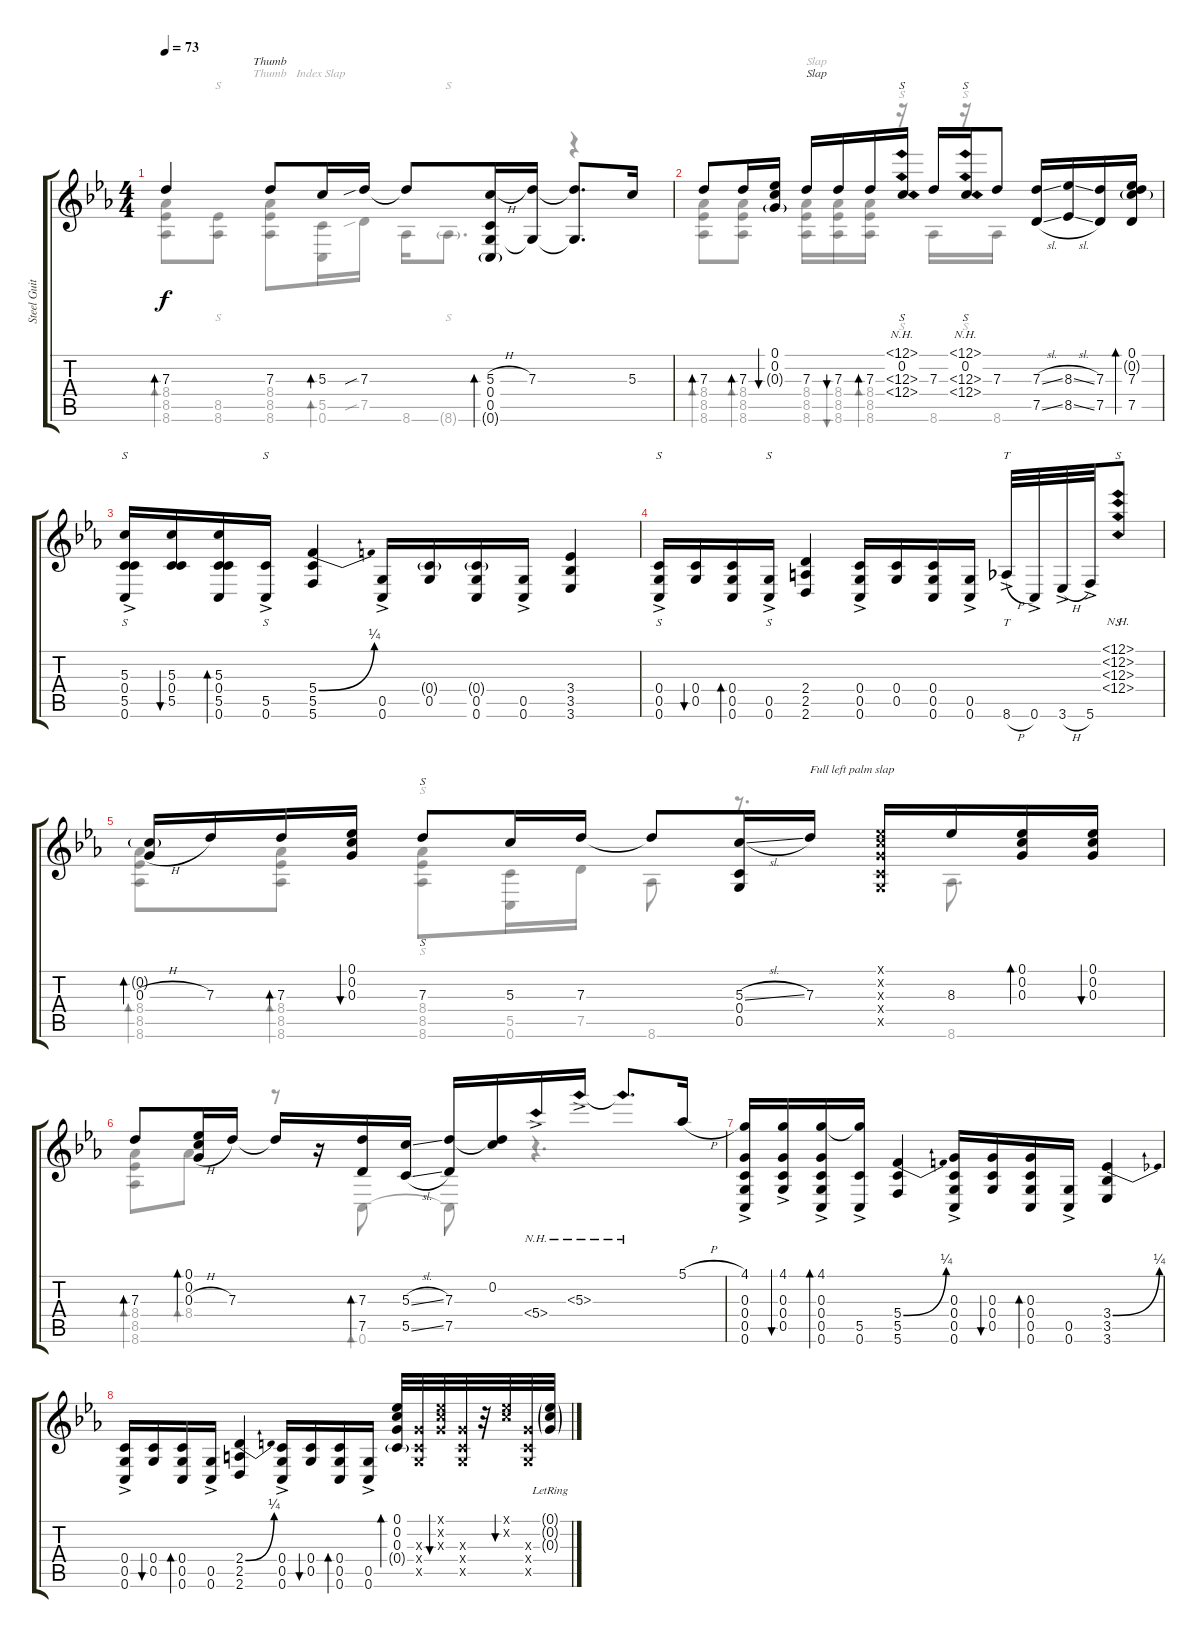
\track ("Steel Guitar" "Steel Guit") {instrument acousticguitarsteel}
\staff {score tabs}
\tuning (Eb4 C4 G3 C3 G2 C2) {hide}
\voice
\ts (4 4)
\tempo 73
\clef g2
\ks cminor
7.3.4{bd 30 txt "                             Thumb" dy f} 7.3.8 5.3.16{bd 30} 7.3{sib}.16 7.3{t}.8 (5.3{h} 0.4 0.5 0.6{g}).16{bd 30} (7.3 0.5{t}).16 (7.3{t} 0.5{t}).8{d} 5.3.16 |
7.3.8{bd 30} 7.3.16{bd 30} (0.1 0.2 0.3{g}).16{bu 30} 7.3.16{txt "Slap"} 7.3.16{bu 30} 7.3.16{bd 30} (12.1{nh} 0.2 12.3{nh} 12.4{nh}).16{s} 7.3.16 (12.1{nh} 0.2 12.3{nh} 12.4{nh}).16{s} 7.3.8 (7.3{sl} 7.5{sl}).16 (8.3{sl} 8.5{sl}).16 (7.3 7.5).16 (0.1 0.2{g} 7.3 7.5).16{bd 30} |
(5.3{ac} 0.4 5.5{ac} 0.6).16{s} (5.3 0.4 5.5).16{bu 30} (5.3 0.4 5.5 0.6).16{bd 30} (5.5 0.6{ac}).16{s} (5.4{be (bend 0 0 60 1)} 5.5 5.6).4 (0.5{ac} 0.6).16 (0.4{g} 0.5).16 (0.4{g} 0.5 0.6).16 (0.5 0.6{ac}).16 (3.4 3.5 3.6).4 |
(0.4 0.5{ac} 0.6).16{s} (0.4 0.5).16{bu 30} (0.4 0.5 0.6).16{bd 30} (0.5 0.6{ac}).16{s} (2.4 2.5 2.6).4 (0.4 0.5{ac} 0.6).16 (0.4 0.5).16 (0.4 0.5 0.6).16 (0.5 0.6{ac}).16 8.6{h ac}.32{tt} 0.6{ac}.32 3.6{h ac}.32 5.6{ac}.32 (12.1{nh} 12.2{nh} 12.3{nh} 12.4{nh}).8{s} |
(0.2{g} 0.3{h}).16{bd 30} 7.3.16 7.3.16{bd 30} (0.1 0.2 0.3).16{bu 30} 7.3.8{s} 5.3.16 7.3.16 7.3{t}.8 (5.3{sl} 0.4 0.5).16 7.3.16{txt "Full left palm slap"} (0.1{x} 0.2{x} 0.3{x} 0.4{x} 0.5{x}).16 8.3.16 (0.1 0.2 0.3).16{bd 30} (0.1 0.2 0.3).16{bu 30} |
7.3.8{bd 30} (0.1 0.2 0.3{h}).16{bd 30} 7.3.16 7.3{t}.16 r.16 (7.3 7.5).16{bd 30} (5.3{sl} 5.5{sl}).16 (7.3 7.5).16 (0.2 7.3{t}).16 5.4{nh ac}.16 5.3{nh ac}.16 5.3{nh t}.8{d} 5.1{h}.16 |
(4.1{ac} 0.3{ac} 0.4 0.5{ac} 0.6).16 (4.1{ac} 0.3 0.4 0.5).16{bu 30} (4.1{ac} 0.3 0.4 0.5 0.6).16{bd 30} (4.1{t} 5.5 0.6{ac}).16 (5.4{be (bend 0 0 60 1)} 5.5 5.6).4 (0.3{ac} 0.4 0.5{ac} 0.6).16 (0.3 0.4 0.5).16{bu 30} (0.3 0.4 0.5 0.6).16{bd 30} (0.5 0.6{ac}).16 (3.4{be (bend 0 0 60 1)} 3.5 3.6).4 |
(0.4 0.5{ac} 0.6).16 (0.4 0.5).16{bu 30} (0.4 0.5 0.6).16{bd 30} (0.5 0.6{ac}).16 (2.4{be (bend 0 0 60 1)} 2.5 2.6).4 (0.4 0.5{ac} 0.6).16 (0.4 0.5).16{bu 30} (0.4 0.5 0.6).16{bd 30} (0.5 0.6{ac}).16 (0.1 0.2 0.3 0.4{g}).32{bd 30} (0.3{x} 0.4{x} 0.5{x}).32 (0.1{x} 0.2{x} 0.3{x}).32{bu 30} (0.3{x} 0.4{x} 0.5{x}).32 r.32 (0.1{x} 0.2{x}).32{bu 30} (0.3{x} 0.4{x} 0.5{x}).32 (0.1{g lr} 0.2{g lr} 0.3{g}).32
\voice
\clef g2
\ottava regular
\simile none
\ks cminor
(8.4 8.5 8.6).8{bd 30 txt "                             Thumb" dy f} (8.5 8.6).8{s txt "                          Index Slap"} (8.4 8.5 8.6).8 (5.5 0.6).16{bd 30} 7.5{sib}.16 8.6.16 8.6{g}.8{s d} r.4 |
(8.4 8.5 8.6).8{bd 30} (8.4 8.5 8.6).8{bd 30} (8.4 8.5 8.6).16{txt "Slap"} (8.4 8.5 8.6).16{bu 30} (8.4 8.5 8.6).16{bd 30} r.16{s} 8.6.16 r.16{s} 8.6.16 |
|
|
(8.4 8.5 8.6).8{bd 30} (8.4 8.5 8.6).8{bd 30} (8.4 8.5 8.6).8{s} (5.5 0.6).16 7.5.16 8.6.8 r.8{d} 8.6.8{d} |
(8.4 8.5 8.6).8{bd 30} 8.4.8{bd 30} r.8 0.6.8{bd 30} 0.6{t}.8 r.4{d} |
|
